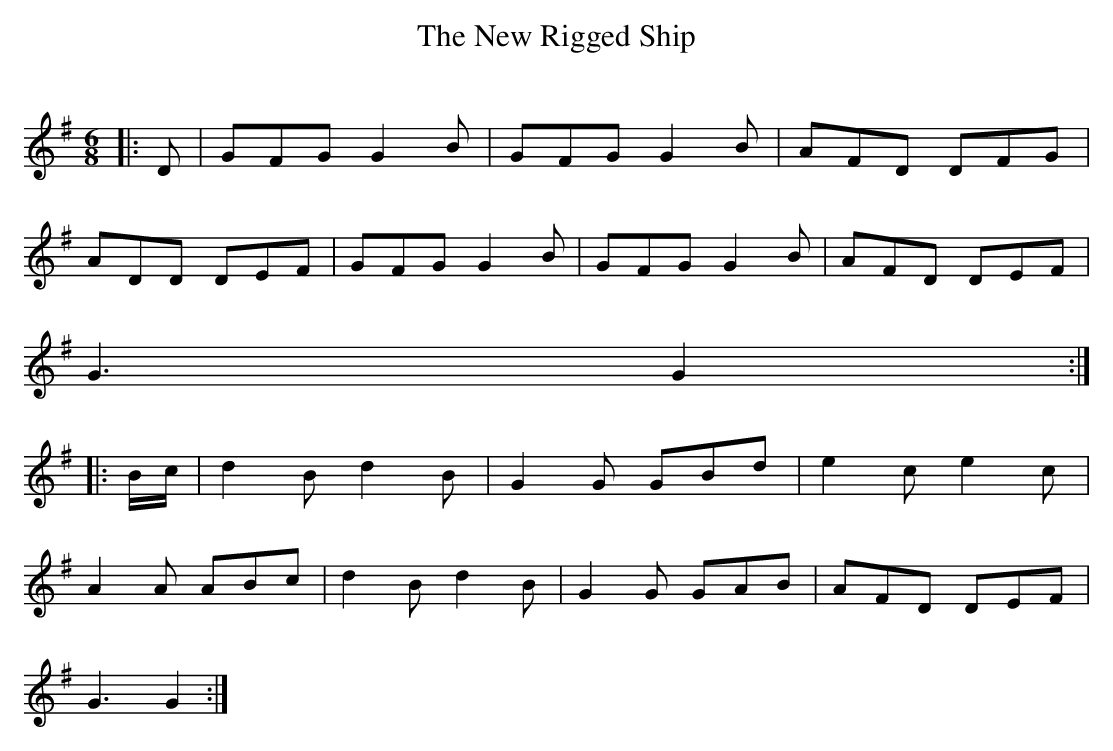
X:1
T:The New Rigged Ship
C:
M:6/8
L:1/8
K:G
|:D|GFG G2B|GFG G2B|AFD DFG|
ADD DEF|GFG G2B|GFG G2B|AFD DEF|
G3G2:|
|:B/2c/2|d2B d2B|G2G GBd|e2c e2c|
A2A ABc|d2B d2B|G2G GAB|AFD DEF|
G3G2:|
